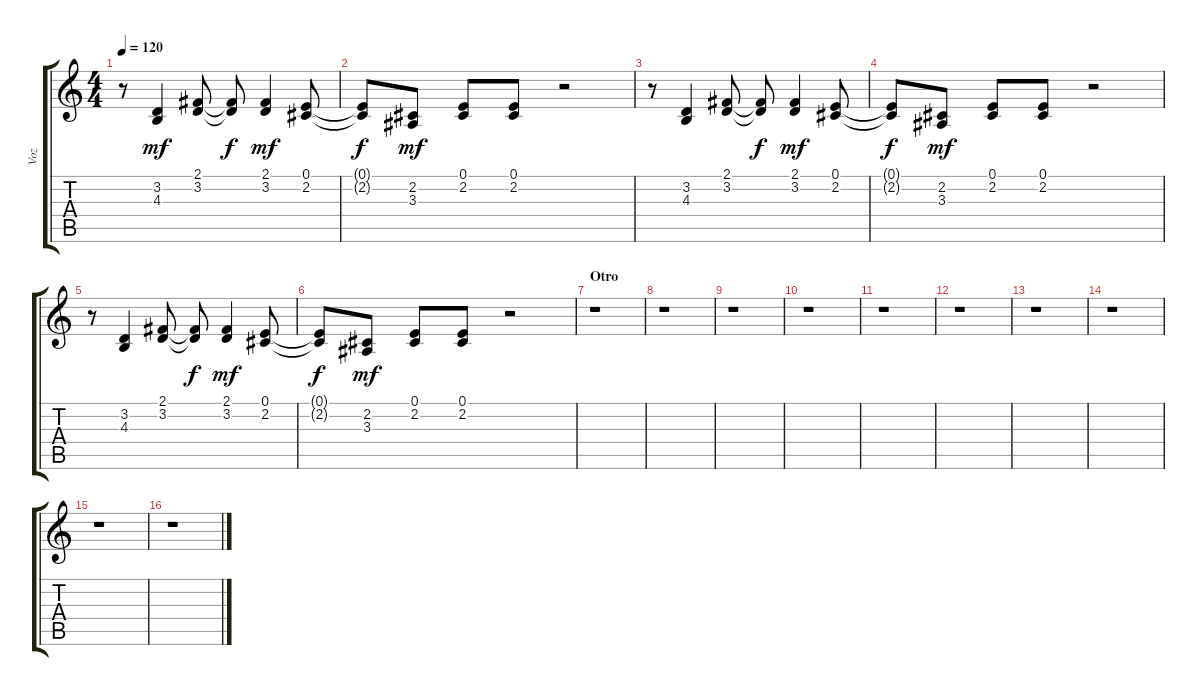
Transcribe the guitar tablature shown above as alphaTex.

\track ("Voz" "Voz") {instrument harmonica}
\staff {score tabs}
\tuning (E4 B3 G3 D3 A2 E2) {hide}
\ts (4 4)
\tempo 120
\clef g2
\ks c
r.8{dy mf} (3.2 4.3).4 (2.1 3.2).8 (2.1{t} 3.2{t}).8{dy f} (2.1 3.2).4{dy mf} (0.1 2.2).8 |
(0.1{t} 2.2{t}).8{dy f} (2.2 3.3).8{dy mf} (0.1 2.2).8 (0.1 2.2).8 r.2 |
r.8 (3.2 4.3).4 (2.1 3.2).8 (2.1{t} 3.2{t}).8{dy f} (2.1 3.2).4{dy mf} (0.1 2.2).8 |
(0.1{t} 2.2{t}).8{dy f} (2.2 3.3).8{dy mf} (0.1 2.2).8 (0.1 2.2).8 r.2 |
r.8 (3.2 4.3).4 (2.1 3.2).8 (2.1{t} 3.2{t}).8{dy f} (2.1 3.2).4{dy mf} (0.1 2.2).8 |
(0.1{t} 2.2{t}).8{dy f} (2.2 3.3).8{dy mf} (0.1 2.2).8 (0.1 2.2).8 r.2 |
\section ("" "Otro")
r.1 |
r.1 |
r.1 |
r.1 |
r.1 |
r.1 |
r.1 |
r.1 |
r.1 |
r.1
